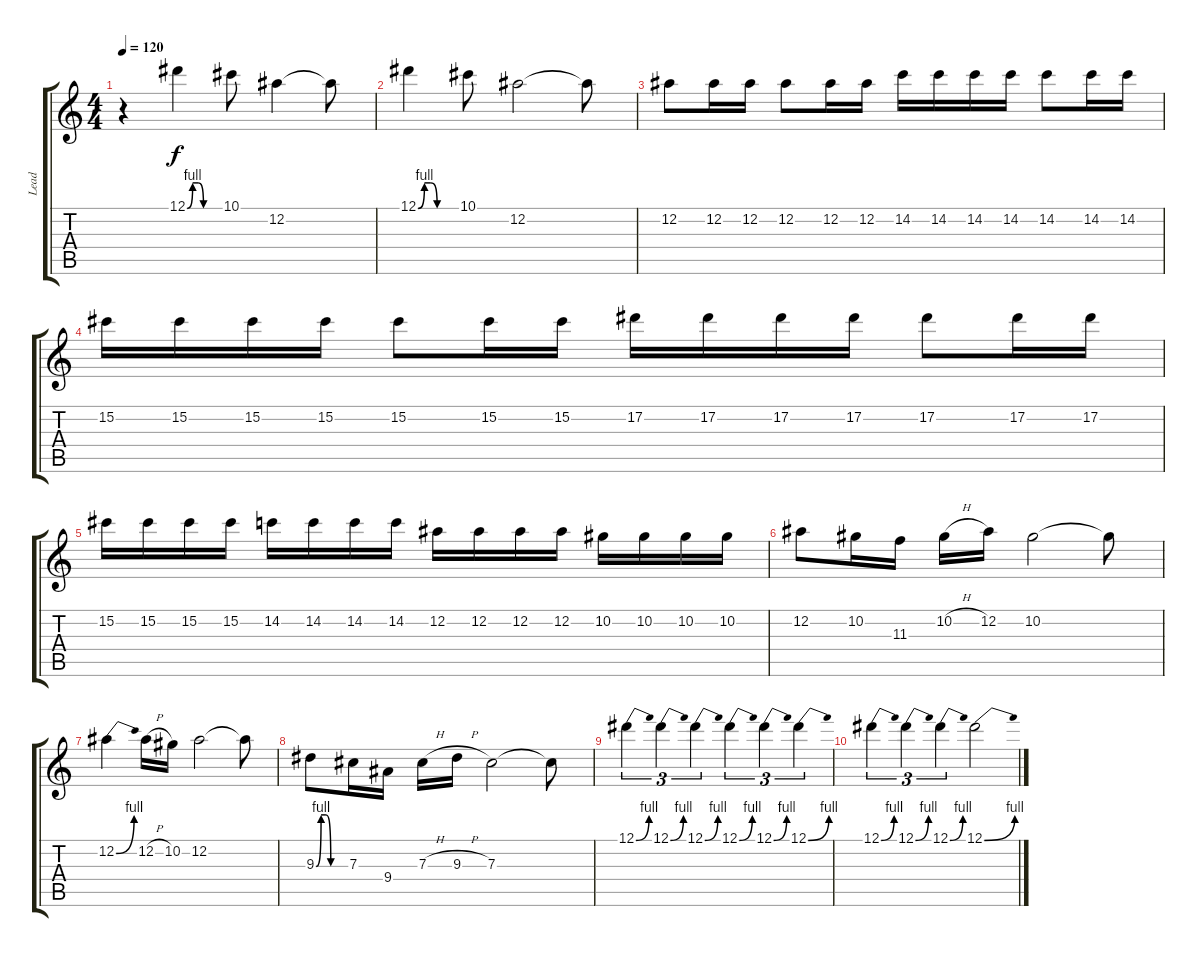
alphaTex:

\track ("Lead" "Lead") {instrument overdrivenguitar}
\staff {score tabs}
\tuning (Eb4 Bb3 Gb3 Db3 Ab2 Eb2) {hide}
\ts (4 4)
\tempo 120
\clef g2
\ks c
r.4{dy f} 12.1{be (custom 0 0 10 4 20 4 30 0 60 0)}.4 10.1.8 12.2.4 12.2{t}.8 |
12.1{be (custom 0 0 10 4 20 4 30 0 60 0)}.4 10.1.8 12.2.2 12.2{t}.8 |
12.2.8 12.2.16 12.2.16 12.2.8 12.2.16 12.2.16 14.2.16 14.2.16 14.2.16 14.2.16 14.2.8 14.2.16 14.2.16 |
15.2.16 15.2.16 15.2.16 15.2.16 15.2.8 15.2.16 15.2.16 17.2.16 17.2.16 17.2.16 17.2.16 17.2.8 17.2.16 17.2.16 |
15.2.16 15.2.16 15.2.16 15.2.16 14.2.16 14.2.16 14.2.16 14.2.16 12.2.16 12.2.16 12.2.16 12.2.16 10.2.16 10.2.16 10.2.16 10.2.16 |
12.2.8 10.2.16 11.3.16 10.2{h}.16 12.2.16 10.2.2 10.2{t}.8 |
12.2{be (bend 0 0 60 4)}.4 12.2{h}.16 10.2.16 12.2.2 12.2{t}.8 |
9.3{be (custom 0 0 10 4 20 4 30 0 60 0)}.8 7.3.16 9.4.16 7.3{h}.16 9.3{h}.16 7.3.2 7.3{t}.8 |
12.1{be (bend 0 0 60 4)}.4{tu (3 2)} 12.1{be (bend 0 0 60 4)}.4{tu (3 2)} 12.1{be (bend 0 0 60 4)}.4{tu (3 2)} 12.1{be (bend 0 0 60 4)}.4{tu (3 2)} 12.1{be (bend 0 0 60 4)}.4{tu (3 2)} 12.1{be (bend 0 0 60 4)}.4{tu (3 2)} |
12.1{be (bend 0 0 60 4)}.4{tu (3 2)} 12.1{be (bend 0 0 60 4)}.4{tu (3 2)} 12.1{be (bend 0 0 60 4)}.4{tu (3 2)} 12.1{be (bend 0 0 60 4)}.2
